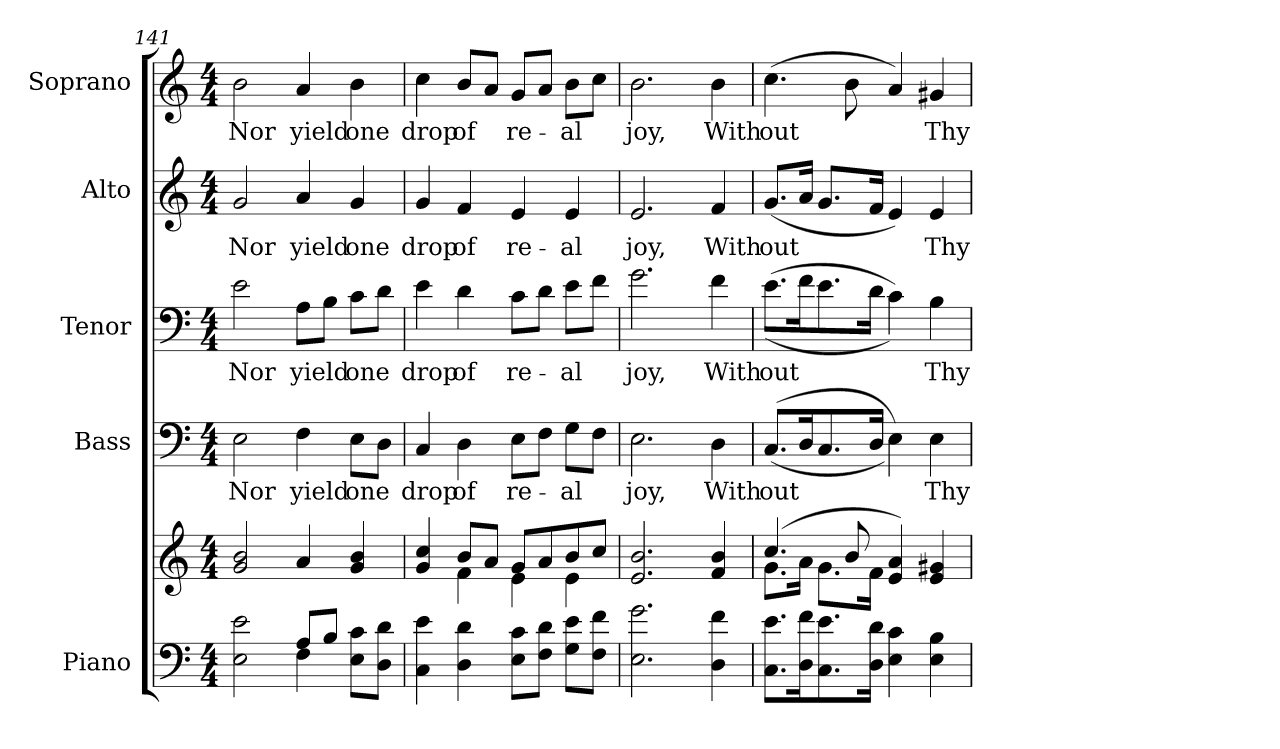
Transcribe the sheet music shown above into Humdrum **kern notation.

**kern	**kern	**kern	**text	**kern	**text	**kern	**text	**kern	**text
*part5	*part5	*part4	*part4	*part3	*part3	*part2	*part2	*part1	*part1
*staff6	*staff5	*staff4	*staff4	*staff3	*staff3	*staff2	*staff2	*staff1	*staff1
*I"Piano	*	*I"Bass	*	*I"Tenor	*	*I"Alto	*	*I"Soprano	*
*I'Pno.	*	*I'B.	*	*I'T.	*	*I'A.	*	*I'S.	*
!!LO:PB:g=z
*clefF4	*clefG2	*clefF4	*	*clefF4	*	*clefG2	*	*clefG2	*
*k[]	*k[]	*k[]	*	*k[]	*	*k[]	*	*k[]	*
*C:	*C:	*C:	*	*C:	*	*C:	*	*C:	*
*M4/4	*M4/4	*M4/4	*	*M4/4	*	*M4/4	*	*M4/4	*
=141	=141	=141	=141	=141	=141	=141	=141	=141	=141
*^	*	*	*	*	*	*	*	*	*
!	!	!	!	!LO:LY:b:color=#000000	!	!	!	!	!	!
!	!	!	!	!	!	!LO:LY:b:color=#000000	!	!	!	!
!	!	!	!	!	!	!	!	!LO:LY:b:color=#000000	!	!
!	!	!	!	!	!	!	!	!	!	!LO:LY:b:color=#000000
2Ei\ 2ei	2ryy	2gi/ 2bi	2Ei\	Nor	2ei\	Nor	2gi/	Nor	2bi\	Nor
!	!	!	!	!LO:LY:b:color=#000000	!	!	!	!	!	!
!	!	!	!	!	!	!LO:LY:b:color=#000000	!	!	!	!
!	!	!	!	!	!	!	!	!LO:LY:b:color=#000000	!	!
!	!	!	!	!	!	!	!	!	!	!LO:LY:b:color=#000000
8Ai/L	4Fi\	4ai/	4Fi\	yield	8Ai\L	yield	4ai/	yield	4ai/	yield
8Bi/J	.	.	.	.	8Bi\J	.	.	.	.	.
!	!	!	!	!LO:LY:b:color=#000000	!	!	!	!	!	!
!	!	!	!	!	!	!LO:LY:b:color=#000000	!	!	!	!
!	!	!	!	!	!	!	!	!LO:LY:b:color=#000000	!	!
!	!	!	!	!	!	!	!	!	!	!LO:LY:b:color=#000000
8Ei\ 8ciL	4ryy	4gi/ 4bi	8Ei\L	one	8ci\L	one	4gi/	one	4bi\	one
8Di\ 8diJ	.	.	8Di\J	.	8di\J	.	.	.	.	.
*v	*v	*	*	*	*	*	*	*	*	*
=142	=142	=142	=142	=142	=142	=142	=142	=142	=142
*	*^	*	*	*	*	*	*	*	*
!	!	!	!	!LO:LY:b:color=#000000	!	!	!	!	!	!
!	!	!	!	!	!	!LO:LY:b:color=#000000	!	!	!	!
!	!	!	!	!	!	!	!	!LO:LY:b:color=#000000	!	!
!	!	!	!	!	!	!	!	!	!	!LO:LY:b:color=#000000
4Ci\ 4ei	4gi/ 4cci	4ryy	4Ci/	drop	4ei\	drop	4gi/	drop	4cci\	drop
!	!	!	!	!LO:LY:b:color=#000000	!	!	!	!	!	!
!	!	!	!	!	!	!LO:LY:b:color=#000000	!	!	!	!
!	!	!	!	!	!	!	!	!LO:LY:b:color=#000000	!	!
!	!	!	!	!	!	!	!	!	!	!LO:LY:b:color=#000000
4Di\ 4di	8bi/L	4fi\	4Di\	of	4di\	of	4fi/	of	8bi/L	of
.	8ai/J	.	.	.	.	.	.	.	8ai/J	.
!	!	!	!	!LO:LY:b:color=#000000	!	!	!	!	!	!
!	!	!	!	!	!	!LO:LY:b:color=#000000	!	!	!	!
!	!	!	!	!	!	!	!	!LO:LY:b:color=#000000	!	!
!	!	!	!	!	!	!	!	!	!	!LO:LY:b:color=#000000
8Ei\ 8ciL	8gi/L	4ei\	8Ei\L	re-	8ci\L	re-	4ei/	re-	8gi/L	re-
8Fi\ 8diJ	8ai/	.	8Fi\J	.	8di\J	.	.	.	8ai/J	.
!	!	!	!	!LO:LY:b:color=#000000	!	!	!	!	!	!
!	!	!	!	!	!	!LO:LY:b:color=#000000	!	!	!	!
!	!	!	!	!	!	!	!	!LO:LY:b:color=#000000	!	!
!	!	!	!	!	!	!	!	!	!	!LO:LY:b:color=#000000
8Gi\ 8eiL	8bi/	4ei\	8Gi\L	-al	8ei\L	-al	4ei/	-al	8bi\L	-al
8Fi\ 8fiJ	8cci/J	.	8Fi\J	.	8fi\J	.	.	.	8cci\J	.
*	*v	*v	*	*	*	*	*	*	*	*
=143	=143	=143	=143	=143	=143	=143	=143	=143	=143
!	!	!	!LO:LY:b:color=#000000	!	!	!	!	!	!
!	!	!	!	!	!LO:LY:b:color=#000000	!	!	!	!
!	!	!	!	!	!	!	!LO:LY:b:color=#000000	!	!
!	!	!	!	!	!	!	!	!	!LO:LY:b:color=#000000
2.Ei\ 2.gi	2.ei/ 2.bi	2.Ei\	joy,	2.gi\	joy,	2.ei/	joy,	2.bi\	joy,
!	!	!	!LO:LY:b:color=#000000	!	!	!	!	!	!
!	!	!	!	!	!LO:LY:b:color=#000000	!	!	!	!
!	!	!	!	!	!	!	!LO:LY:b:color=#000000	!	!
!	!	!	!	!	!	!	!	!	!LO:LY:b:color=#000000
4Di\ 4fi	4fi/ 4bi	4Di\	With	4fi\	With	4fi/	With	4bi\	With
=144	=144	=144	=144	=144	=144	=144	=144	=144	=144
*	*^	*	*	*	*	*	*	*	*
!	!	!	!	!LO:LY:b:color=#000000	!	!	!	!	!	!
!	!	!	!	!	!	!LO:LY:b:color=#000000	!	!	!	!
!	!	!	!	!	!	!	!	!LO:LY:b:color=#000000	!	!
!	!	!	!	!	!	!	!	!	!	!LO:LY:b:color=#000000
8.Ci\ 8.eiL	(4.cci/	8.gi\L	((8.Ci/L	out	((8.ei\L	out	(8.gi/L	out	(4.cci\	out
16Di\ 16fiK	.	16ai\Jk	16Di/K	.	16fi\K	.	16ai/Jk	.	.	.
8.Ci\ 8.ei	.	8.gi\L	8.Ci/	.	8.ei\	.	8.gi/L	.	.	.
.	8bi/	.	.	.	.	.	.	.	8bi\	.
16Di\ 16diJk	.	16fi\Jk	16Di/Jk	.	16di\Jk	.	16fi/Jk	.	.	.
4Ei\ 4ci	4ei/ 4ai)	2ryy	4Ei\))	.	4ci\))	.	4ei/)	.	4ai/)	.
!	!	!	!	!LO:LY:b:color=#000000	!	!	!	!	!	!
!	!	!	!	!	!	!LO:LY:b:color=#000000	!	!	!	!
!	!	!	!	!	!	!	!	!LO:LY:b:color=#000000	!	!
!	!	!	!	!	!	!	!	!	!	!LO:LY:b:color=#000000
4Ei\ 4Bi	4ei/ 4g#Xi	.	4Ei\	Thy	4Bi\	Thy	4ei/	Thy	4g#Xi/	Thy
*	*v	*v	*	*	*	*	*	*	*	*
=	=	=	=	=	=	=	=	=	=
*-	*-	*-	*-	*-	*-	*-	*-	*-	*-
